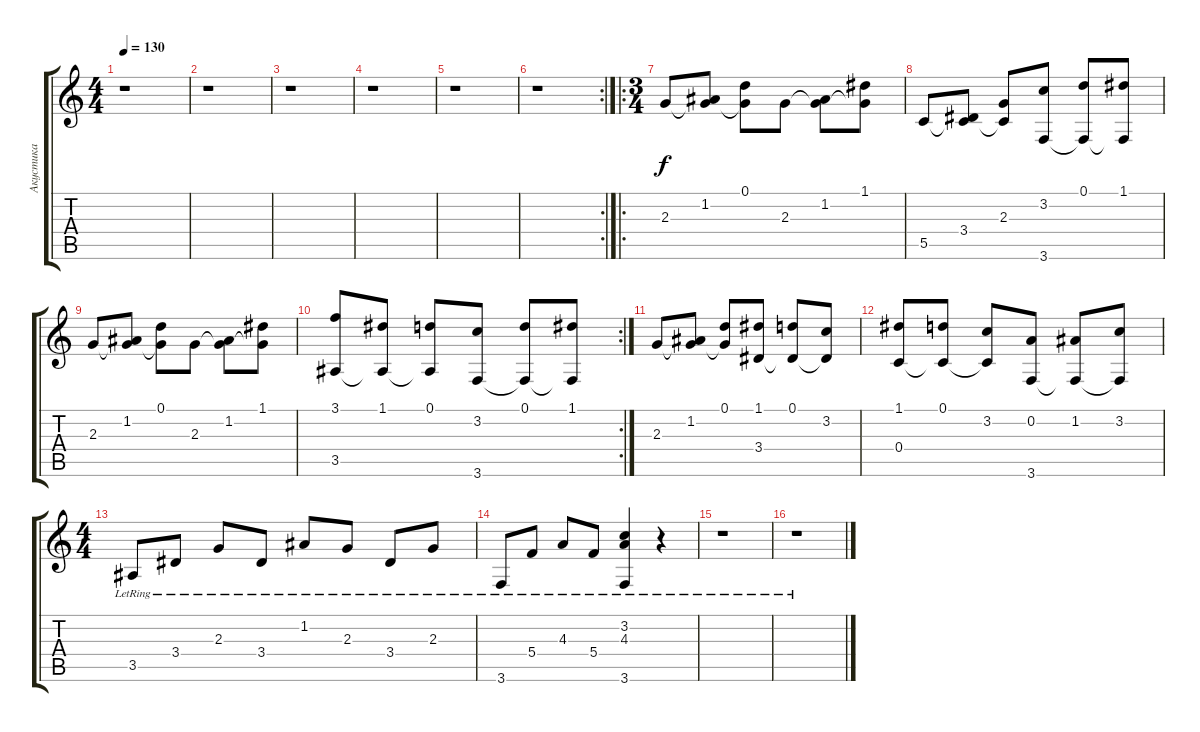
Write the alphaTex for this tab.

\track ("Акустика" "Акустика") {instrument acousticguitarnylon}
\staff {score tabs}
\tuning (D4 A3 F3 C3 G2 D2) {hide}
\ts (4 4)
\tempo 130
\clef g2
\ks c
r.1{dy f} |
r.1 |
r.1 |
r.1 |
r.1 |
\rc 2
r.1 |
\ro
\ts (3 4)
2.3.8 (1.2 2.3{t}).8 (0.1 2.3{t}).8 2.3.8 (1.2 2.3{t}).8 (1.1 2.3{t}).8 |
5.5.8 (3.4 5.5{t}).8 (2.3 5.5{t}).8 (3.2 3.6).8 (0.1 3.6{t}).8 (1.1 3.6{t}).8 |
2.3.8 (1.2 2.3{t}).8 (0.1 2.3{t}).8 2.3.8 (1.2 2.3{t}).8 (1.1 2.3{t}).8 |
\rc 2
(3.1 3.5).8 (1.1 3.5{t}).8 (0.1 3.5{t}).8 (3.2 3.6).8 (0.1 3.6{t}).8 (1.1 3.6{t}).8 |
2.3.8 (1.2 2.3{t}).8 (0.1 2.3{t}).8 (1.1 3.4).8 (0.1 3.4{t}).8 (3.2 3.4{t}).8 |
(1.1 0.4).8 (0.1 0.4{t}).8 (3.2 0.4{t}).8 (0.2 3.6).8 (1.2 3.6{t}).8 (3.2 3.6{t}).8 |
\ts (4 4)
3.5{lr}.8 3.4{lr}.8 2.3{lr}.8 3.4{lr}.8 1.2{lr}.8 2.3{lr}.8 3.4{lr}.8 2.3{lr}.8 |
3.6{lr}.8 5.4{lr}.8 4.3{lr}.8 5.4{lr}.8 (3.2{lr} 4.3{lr} 3.6{lr}).4 r.4 |
r.1 |
r.1
